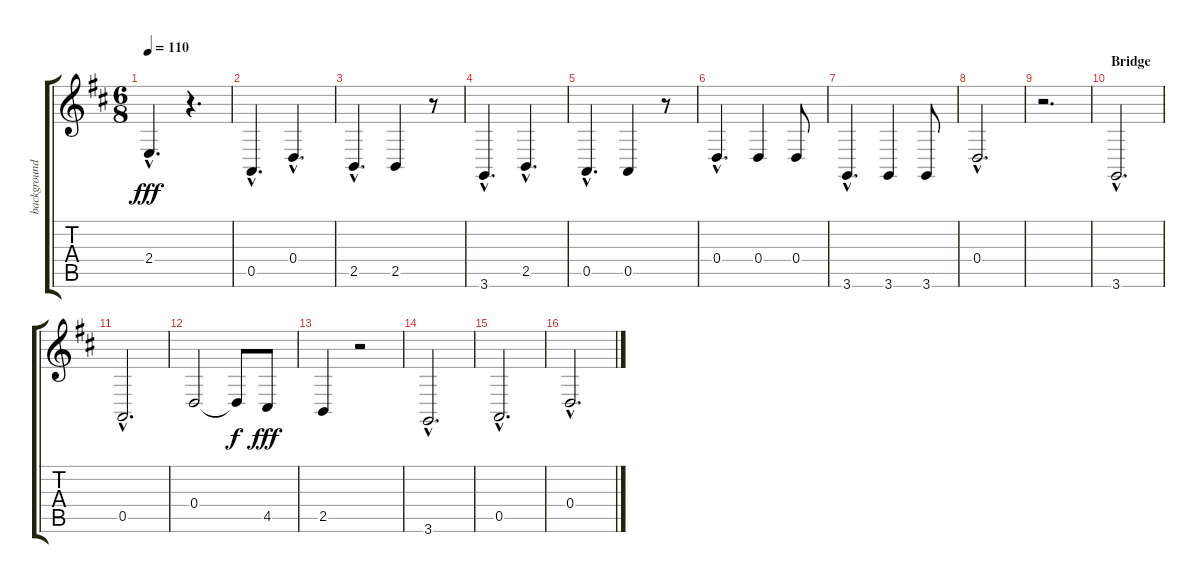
\track ("background vocals" "background") {instrument choiraahs}
\staff {score tabs}
\tuning (E4 B3 G3 D3 A2 E2) {hide}
\ts (6 8)
\tempo 110
\clef g2
\ks d
2.4{hac}.4{d dy fff} r.4{d} |
0.5{hac}.4{d} 0.4{hac}.4{d} |
2.5{hac}.4{d} 2.5.4 r.8 |
3.6{hac}.4{d} 2.5{hac}.4{d} |
0.5{hac}.4{d} 0.5.4 r.8 |
0.4{hac}.4{d} 0.4.4 0.4.8 |
3.6{hac}.4{d} 3.6.4 3.6.8 |
0.4{hac}.2{d} |
r.2{d} |
\section ("" "Bridge")
3.6{hac}.2{d} |
0.5{hac}.2{d} |
0.4.2 0.4{t}.8{dy f} 4.5.8{dy fff} |
2.5.4 r.2 |
3.6{hac}.2{d} |
0.5{hac}.2{d} |
0.4{hac}.2{d}
